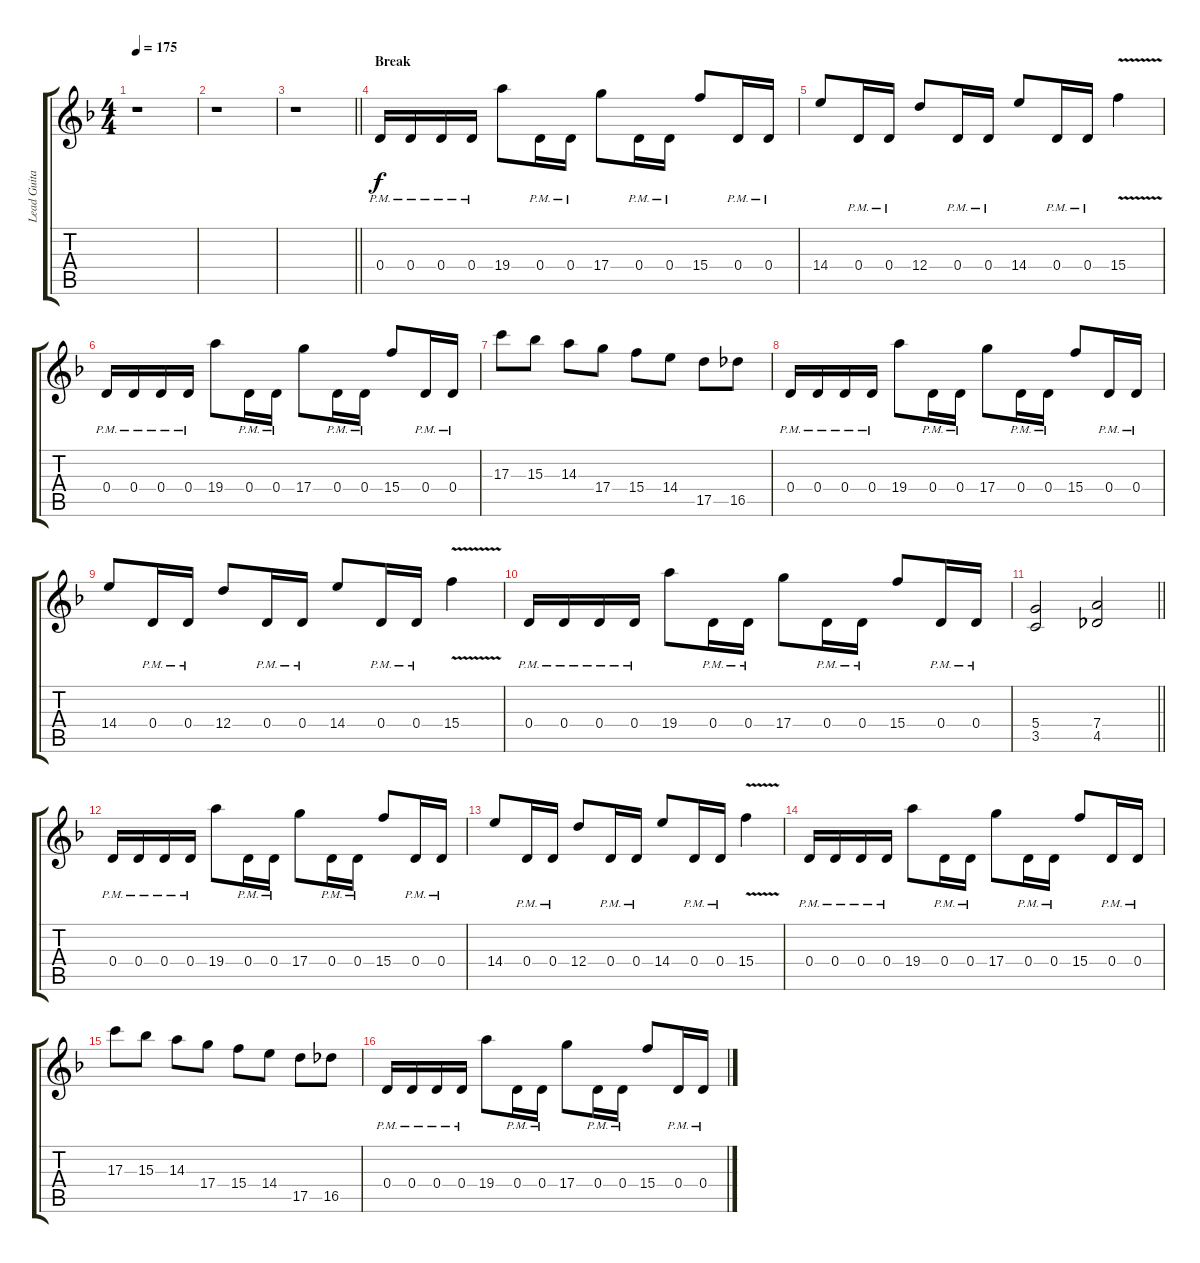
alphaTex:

\track ("Lead Guitar 1: Juha-Pekka Alanen" "Lead Guita") {instrument overdrivenguitar}
\staff {score tabs}
\tuning (E4 B3 G3 D3 A2 E2) {hide}
\ts (4 4)
\tempo 175
\clef g2
\ks dminor
r.1{dy f} |
r.1 |
\barLineRight lightlight
r.1 |
\section ("" "Break")
0.4{pm}.16 0.4{pm}.16 0.4{pm}.16 0.4{pm}.16 19.4.8 0.4{pm}.16 0.4{pm}.16 17.4.8 0.4{pm}.16 0.4{pm}.16 15.4.8 0.4{pm}.16 0.4{pm}.16 |
14.4.8 0.4{pm}.16 0.4{pm}.16 12.4.8 0.4{pm}.16 0.4{pm}.16 14.4.8 0.4{pm}.16 0.4{pm}.16 15.4{v}.4 |
0.4{pm}.16 0.4{pm}.16 0.4{pm}.16 0.4{pm}.16 19.4.8 0.4{pm}.16 0.4{pm}.16 17.4.8 0.4{pm}.16 0.4{pm}.16 15.4.8 0.4{pm}.16 0.4{pm}.16 |
17.3.8 15.3.8 14.3.8 17.4.8 15.4.8 14.4.8 17.5.8 16.5.8 |
0.4{pm}.16 0.4{pm}.16 0.4{pm}.16 0.4{pm}.16 19.4.8 0.4{pm}.16 0.4{pm}.16 17.4.8 0.4{pm}.16 0.4{pm}.16 15.4.8 0.4{pm}.16 0.4{pm}.16 |
14.4.8 0.4{pm}.16 0.4{pm}.16 12.4.8 0.4{pm}.16 0.4{pm}.16 14.4.8 0.4{pm}.16 0.4{pm}.16 15.4{v}.4 |
0.4{pm}.16 0.4{pm}.16 0.4{pm}.16 0.4{pm}.16 19.4.8 0.4{pm}.16 0.4{pm}.16 17.4.8 0.4{pm}.16 0.4{pm}.16 15.4.8 0.4{pm}.16 0.4{pm}.16 |
\barLineRight lightlight
(5.4 3.5).2 (7.4 4.5).2 |
0.4{pm}.16 0.4{pm}.16 0.4{pm}.16 0.4{pm}.16 19.4.8 0.4{pm}.16 0.4{pm}.16 17.4.8 0.4{pm}.16 0.4{pm}.16 15.4.8 0.4{pm}.16 0.4{pm}.16 |
14.4.8 0.4{pm}.16 0.4{pm}.16 12.4.8 0.4{pm}.16 0.4{pm}.16 14.4.8 0.4{pm}.16 0.4{pm}.16 15.4{v}.4 |
0.4{pm}.16 0.4{pm}.16 0.4{pm}.16 0.4{pm}.16 19.4.8 0.4{pm}.16 0.4{pm}.16 17.4.8 0.4{pm}.16 0.4{pm}.16 15.4.8 0.4{pm}.16 0.4{pm}.16 |
17.3.8 15.3.8 14.3.8 17.4.8 15.4.8 14.4.8 17.5.8 16.5.8 |
0.4{pm}.16 0.4{pm}.16 0.4{pm}.16 0.4{pm}.16 19.4.8 0.4{pm}.16 0.4{pm}.16 17.4.8 0.4{pm}.16 0.4{pm}.16 15.4.8 0.4{pm}.16 0.4{pm}.16
